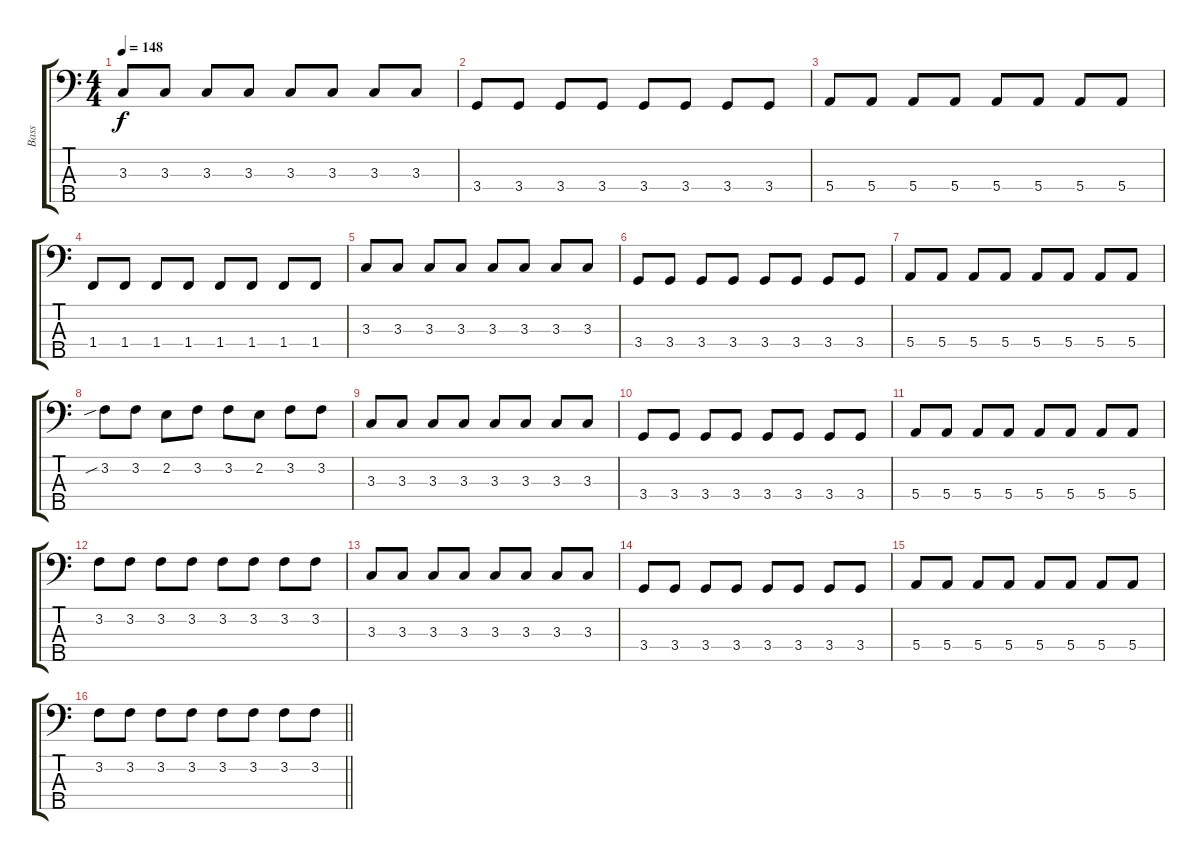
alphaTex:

\track ("Bass" "Bass") {instrument electricbassfinger}
\staff {score tabs}
\tuning (G2 D2 A1 E1 B0) {hide}
\ts (4 4)
\tempo 148
\clef f4
\ks c
3.3.8{dy f} 3.3.8 3.3.8 3.3.8 3.3.8 3.3.8 3.3.8 3.3.8 |
3.4.8 3.4.8 3.4.8 3.4.8 3.4.8 3.4.8 3.4.8 3.4.8 |
5.4.8 5.4.8 5.4.8 5.4.8 5.4.8 5.4.8 5.4.8 5.4.8 |
1.4.8 1.4.8 1.4.8 1.4.8 1.4.8 1.4.8 1.4.8 1.4.8 |
3.3.8 3.3.8 3.3.8 3.3.8 3.3.8 3.3.8 3.3.8 3.3.8 |
3.4.8 3.4.8 3.4.8 3.4.8 3.4.8 3.4.8 3.4.8 3.4.8 |
5.4.8 5.4.8 5.4.8 5.4.8 5.4.8 5.4.8 5.4.8 5.4.8 |
3.2{sib}.8 3.2.8 2.2.8 3.2.8 3.2.8 2.2.8 3.2.8 3.2.8 |
3.3.8 3.3.8 3.3.8 3.3.8 3.3.8 3.3.8 3.3.8 3.3.8 |
3.4.8 3.4.8 3.4.8 3.4.8 3.4.8 3.4.8 3.4.8 3.4.8 |
5.4.8 5.4.8 5.4.8 5.4.8 5.4.8 5.4.8 5.4.8 5.4.8 |
3.2.8 3.2.8 3.2.8 3.2.8 3.2.8 3.2.8 3.2.8 3.2.8 |
3.3.8 3.3.8 3.3.8 3.3.8 3.3.8 3.3.8 3.3.8 3.3.8 |
3.4.8 3.4.8 3.4.8 3.4.8 3.4.8 3.4.8 3.4.8 3.4.8 |
5.4.8 5.4.8 5.4.8 5.4.8 5.4.8 5.4.8 5.4.8 5.4.8 |
\barLineRight lightlight
3.2.8 3.2.8 3.2.8 3.2.8 3.2.8 3.2.8 3.2.8 3.2.8
